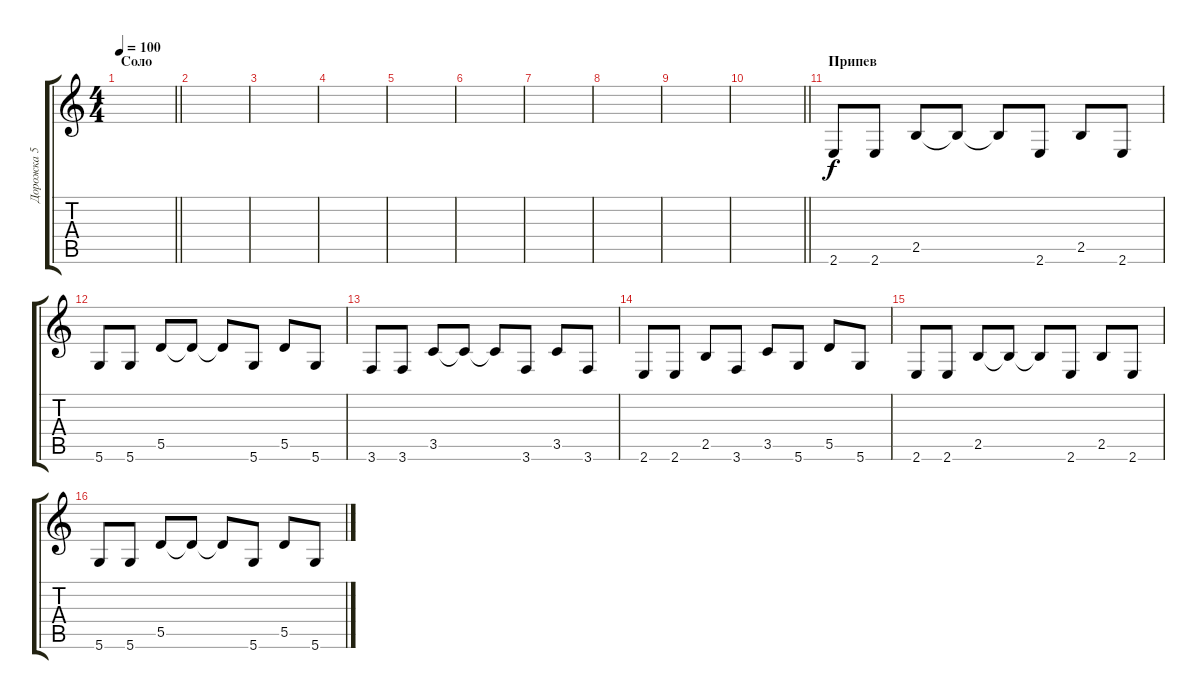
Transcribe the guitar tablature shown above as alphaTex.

\track ("Дорожка 5" "Дорожка 5") {instrument distortionguitar}
\staff {score tabs}
\tuning (E4 B3 G3 D3 A2 D2) {hide}
\ts (4 4)
\section ("" "Соло")
\tempo 100
\clef g2
\barLineRight lightlight
\ks c
|
|
|
|
|
|
|
|
|
\barLineRight lightlight
|
\section ("" "Припев")
2.6.8 2.6.8 2.5.8 2.5{t}.8 2.5{t}.8 2.6.8 2.5.8 2.6.8 |
5.6.8 5.6.8 5.5.8 5.5{t}.8 5.5{t}.8 5.6.8 5.5.8 5.6.8 |
3.6.8 3.6.8 3.5.8 3.5{t}.8 3.5{t}.8 3.6.8 3.5.8 3.6.8 |
2.6.8 2.6.8 2.5.8 3.6.8 3.5.8 5.6.8 5.5.8 5.6.8 |
2.6.8 2.6.8 2.5.8 2.5{t}.8 2.5{t}.8 2.6.8 2.5.8 2.6.8 |
5.6.8 5.6.8 5.5.8 5.5{t}.8 5.5{t}.8 5.6.8 5.5.8 5.6.8
